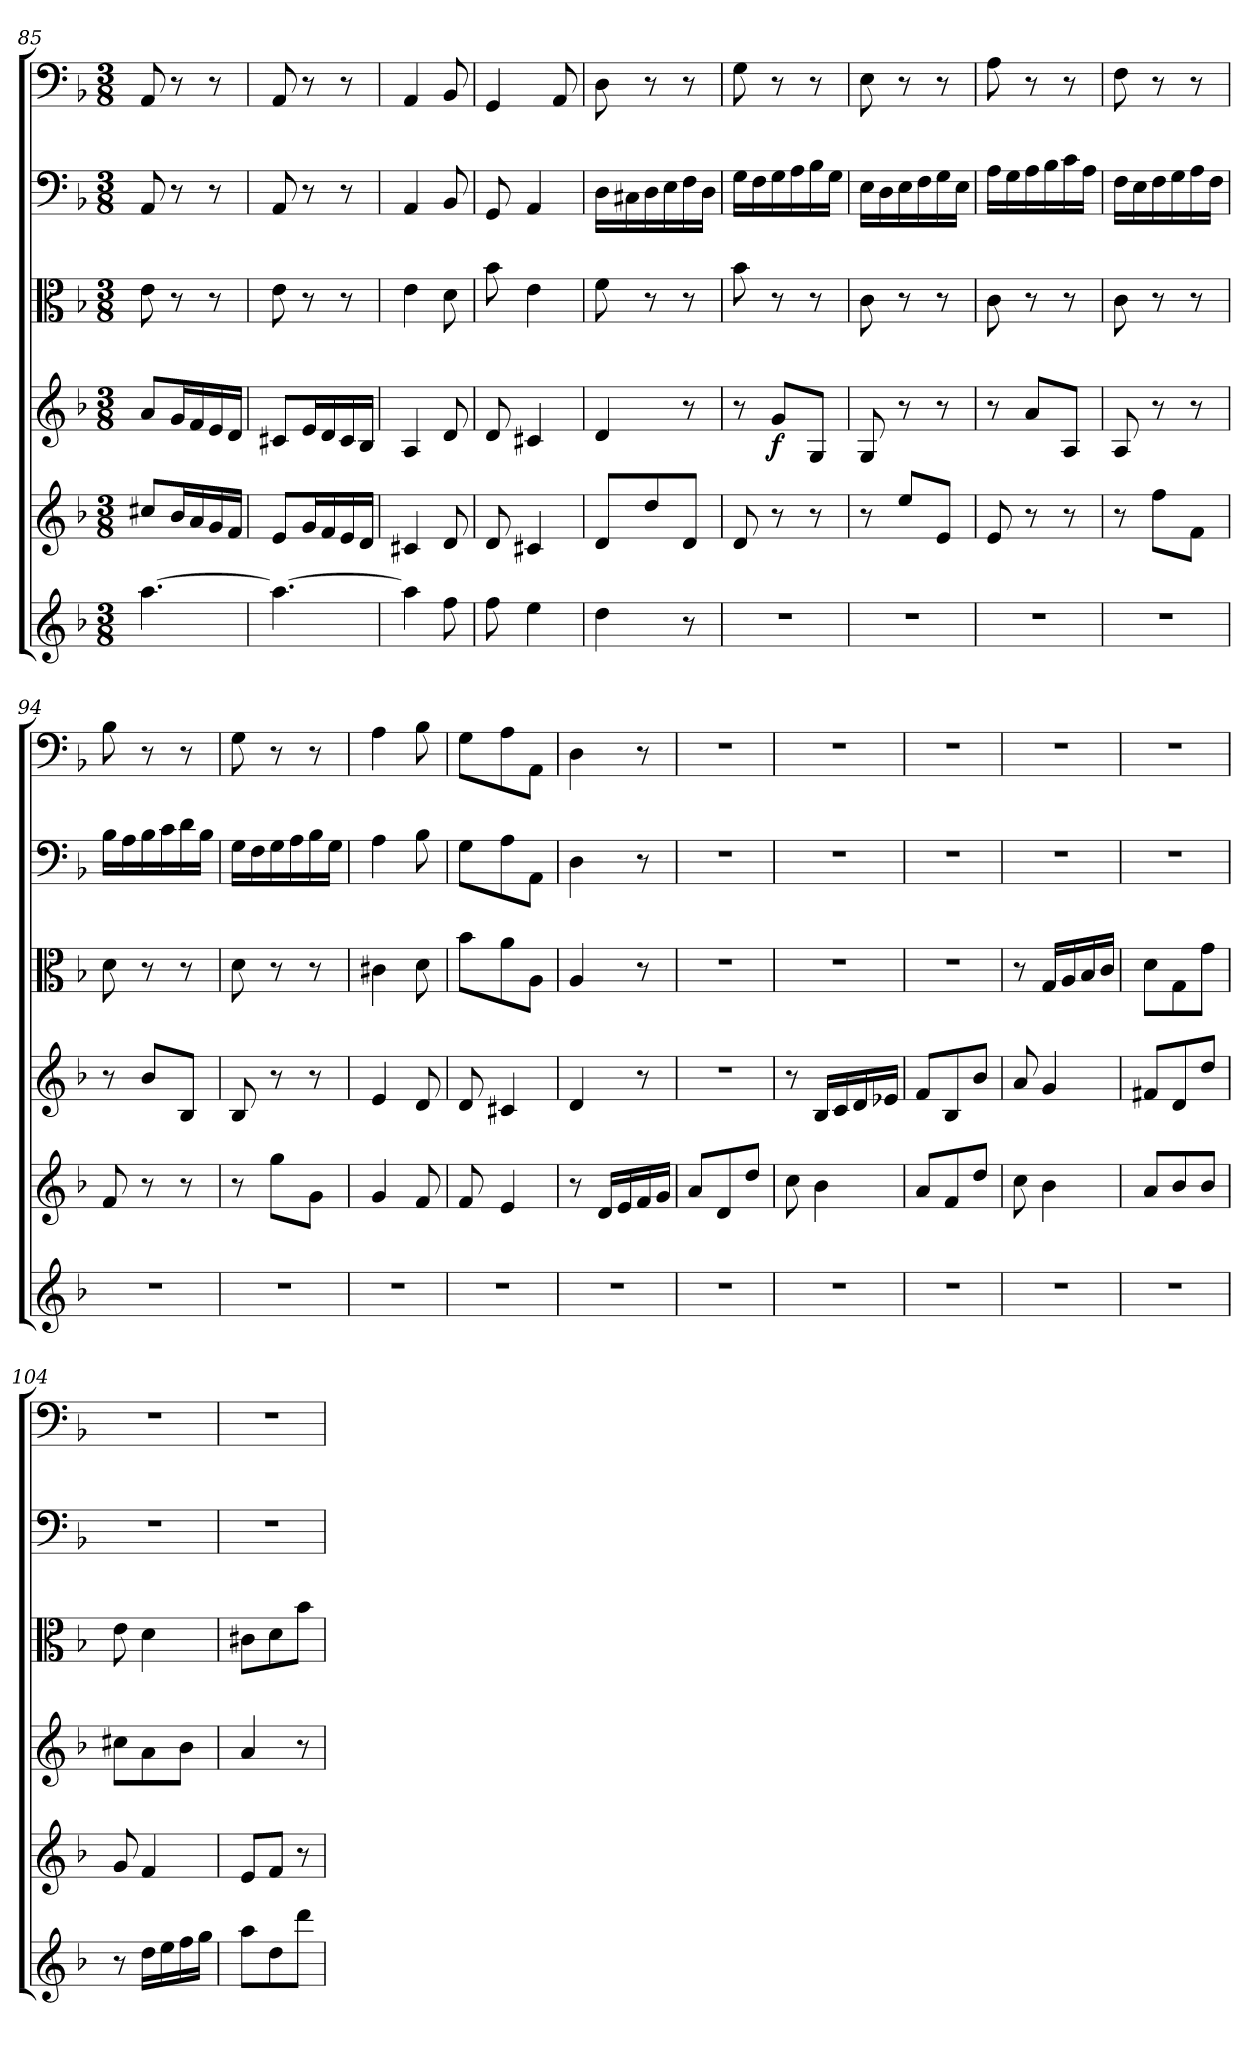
**kern	**kern	**kern	**dynam	**kern	**kern	**kern
*part6	*part5	*part4	*part4	*part3	*part2	*part1
*staff6	*staff5	*staff4	*staff4	*staff3	*staff2	*staff1
*clefG2	*clefG2	*clefG2	*	*clefC3	*clefF4	*clefF4
*k[b-]	*k[b-]	*k[b-]	*	*k[b-]	*k[b-]	*k[b-]
*F:	*F:	*F:	*	*F:	*F:	*F:
*M3/8	*M3/8	*M3/8	*	*M3/8	*M3/8	*M3/8
=85	=85	=85	=85	=85	=85	=85
[4.aa\	8cc#X/L	8a/L	.	8e\	8AA/	8AA/
.	16b-/L	16g/L	.	8r	8r	8r
.	16a/	16f/	.	.	.	.
.	16g/	16e/	.	8r	8r	8r
.	16f/JJ	16d/JJ	.	.	.	.
=86	=86	=86	=86	=86	=86	=86
4.aa\_	8e/L	8c#X/L	.	8e\	8AA/	8AA/
.	16g/L	16e/L	.	8r	8r	8r
.	16f/	16d/	.	.	.	.
.	16e/	16c#/	.	8r	8r	8r
.	16d/JJ	16B-/JJ	.	.	.	.
=87	=87	=87	=87	=87	=87	=87
4aa\]	4c#X/	4A/	.	4e\	4AA/	4AA/
8ff\	8d/	8d/	.	8d\	8BB-/	8BB-/
=88	=88	=88	=88	=88	=88	=88
8ff\	8d/	8d/	.	8b-\	8GG/	4GG/
4ee\	4c#X/	4c#X/	.	4e\	4AA/	.
.	.	.	.	.	.	8AA/
=89	=89	=89	=89	=89	=89	=89
4dd\	8d/L	4d/	.	8f\	16D\LL	8D\
.	.	.	.	.	16C#X\	.
.	8dd/	.	.	8r	16D\	8r
.	.	.	.	.	16E\	.
8r	8d/J	8r	.	8r	16F\	8r
.	.	.	.	.	16D\JJ	.
=90	=90	=90	=90	=90	=90	=90
4.r	8d/	8r	.	8b-\	16G\LL	8G\
.	.	.	.	.	16F\	.
.	8r	8g/L	f	8r	16G\	8r
.	.	.	.	.	16A\	.
.	8r	8G/J	.	8r	16B-\	8r
.	.	.	.	.	16G\JJ	.
=91	=91	=91	=91	=91	=91	=91
4.r	8r	8G/	.	8c\	16E\LL	8E\
.	.	.	.	.	16D\	.
.	8ee/L	8r	.	8r	16E\	8r
.	.	.	.	.	16F\	.
.	8e/J	8r	.	8r	16G\	8r
.	.	.	.	.	16E\JJ	.
=92	=92	=92	=92	=92	=92	=92
4.r	8e/	8r	.	8c\	16A\LL	8A\
.	.	.	.	.	16G\	.
.	8r	8a/L	.	8r	16A\	8r
.	.	.	.	.	16B-\	.
.	8r	8A/J	.	8r	16c\	8r
.	.	.	.	.	16A\JJ	.
=93	=93	=93	=93	=93	=93	=93
4.r	8r	8A/	.	8c\	16F\LL	8F\
.	.	.	.	.	16E\	.
.	8ff\L	8r	.	8r	16F\	8r
.	.	.	.	.	16G\	.
.	8f\J	8r	.	8r	16A\	8r
.	.	.	.	.	16F\JJ	.
=94	=94	=94	=94	=94	=94	=94
4.r	8f/	8r	.	8d\	16B-\LL	8B-\
.	.	.	.	.	16A\	.
.	8r	8b-/L	.	8r	16B-\	8r
.	.	.	.	.	16c\	.
.	8r	8B-/J	.	8r	16d\	8r
.	.	.	.	.	16B-\JJ	.
=95	=95	=95	=95	=95	=95	=95
4.r	8r	8B-/	.	8d\	16G\LL	8G\
.	.	.	.	.	16F\	.
.	8gg\L	8r	.	8r	16G\	8r
.	.	.	.	.	16A\	.
.	8g\J	8r	.	8r	16B-\	8r
.	.	.	.	.	16G\JJ	.
=96	=96	=96	=96	=96	=96	=96
4.r	4g/	4e/	.	4c#X\	4A\	4A\
.	8f/	8d/	.	8d\	8B-\	8B-\
=97	=97	=97	=97	=97	=97	=97
4.r	8f/	8d/	.	8b-\L	8G\L	8G\L
.	4e/	4c#X/	.	8a\	8A\	8A\
.	.	.	.	8A\J	8AA\J	8AA\J
=98	=98	=98	=98	=98	=98	=98
4.r	8r	4d/	.	4A/	4D\	4D\
.	16d/LL	.	.	.	.	.
.	16e/	.	.	.	.	.
.	16f/	8r	.	8r	8r	8r
.	16g/JJ	.	.	.	.	.
=99	=99	=99	=99	=99	=99	=99
4.r	8a/L	4.r	.	4.r	4.r	4.r
.	8d/	.	.	.	.	.
.	8dd/J	.	.	.	.	.
=100	=100	=100	=100	=100	=100	=100
4.r	8cc\	8r	.	4.r	4.r	4.r
.	4b-\	16B-/LL	.	.	.	.
.	.	16c/	.	.	.	.
.	.	16d/	.	.	.	.
.	.	16e-X/JJ	.	.	.	.
=101	=101	=101	=101	=101	=101	=101
4.r	8a/L	8f/L	.	4.r	4.r	4.r
.	8f/	8B-/	.	.	.	.
.	8dd/J	8b-/J	.	.	.	.
=102	=102	=102	=102	=102	=102	=102
4.r	8cc\	8a/	.	8r	4.r	4.r
.	4b-\	4g/	.	16G/LL	.	.
.	.	.	.	16A/	.	.
.	.	.	.	16B-/	.	.
.	.	.	.	16c/JJ	.	.
=103	=103	=103	=103	=103	=103	=103
4.r	8a/L	8f#X/L	.	8d\L	4.r	4.r
.	8b-/	8d/	.	8G\	.	.
.	8b-/J	8dd/J	.	8g\J	.	.
=104	=104	=104	=104	=104	=104	=104
8r	8g/	8cc#X\L	.	8e\	4.r	4.r
16dd\LL	4f/	8a\	.	4d\	.	.
16ee\	.	.	.	.	.	.
16ff\	.	8b-\J	.	.	.	.
16gg\JJ	.	.	.	.	.	.
=105	=105	=105	=105	=105	=105	=105
8aa\L	8e/L	4a/	.	8c#X\L	4.r	4.r
8dd\	8f/J	.	.	8d\	.	.
8ddd\J	8r	8r	.	8b-\J	.	.
=	=	=	=	=	=	=
*-	*-	*-	*-	*-	*-	*-
